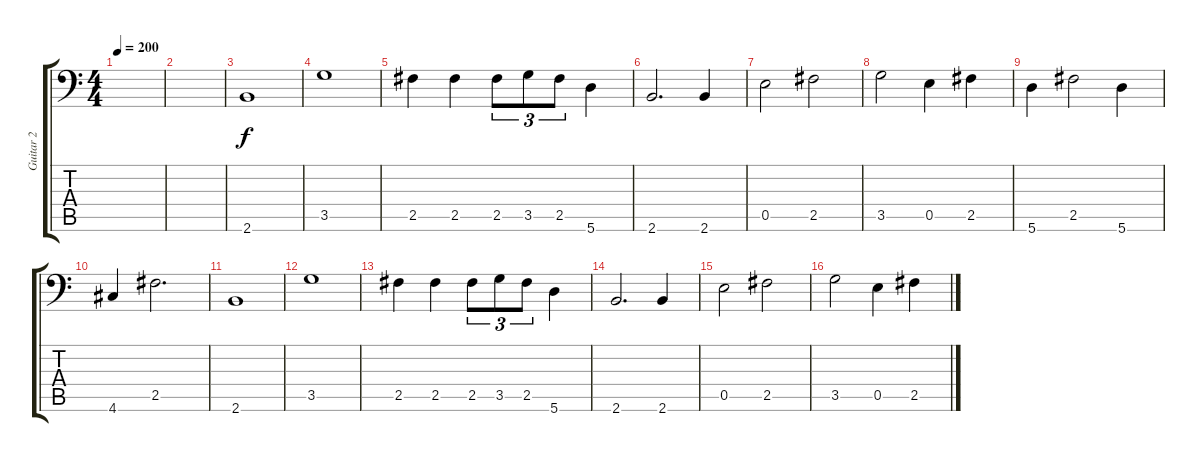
\track ("Guitar 2" "Guitar 2") {instrument distortionguitar}
\staff {score tabs}
\tuning (B3 Gb3 D3 A2 E2 A1) {hide}
\ts (4 4)
\tempo 200
\clef f4
\ks c
|
|
2.6.1{instrument distortionguitar} |
3.5.1 |
2.5.4 2.5.4 2.5.8{tu (3 2)} 3.5.8{tu (3 2)} 2.5.8{tu (3 2)} 5.6.4 |
2.6.2{d} 2.6.4 |
0.5.2 2.5.2 |
3.5.2 0.5.4 2.5.4 |
5.6.4 2.5.2{instrument guitarharmonics} 5.6.4{instrument distortionguitar} |
4.6.4 2.5.2{d} |
2.6.1{instrument distortionguitar} |
3.5.1 |
2.5.4 2.5.4 2.5.8{tu (3 2)} 3.5.8{tu (3 2)} 2.5.8{tu (3 2)} 5.6.4 |
2.6.2{d} 2.6.4 |
0.5.2 2.5.2 |
3.5.2 0.5.4 2.5.4
